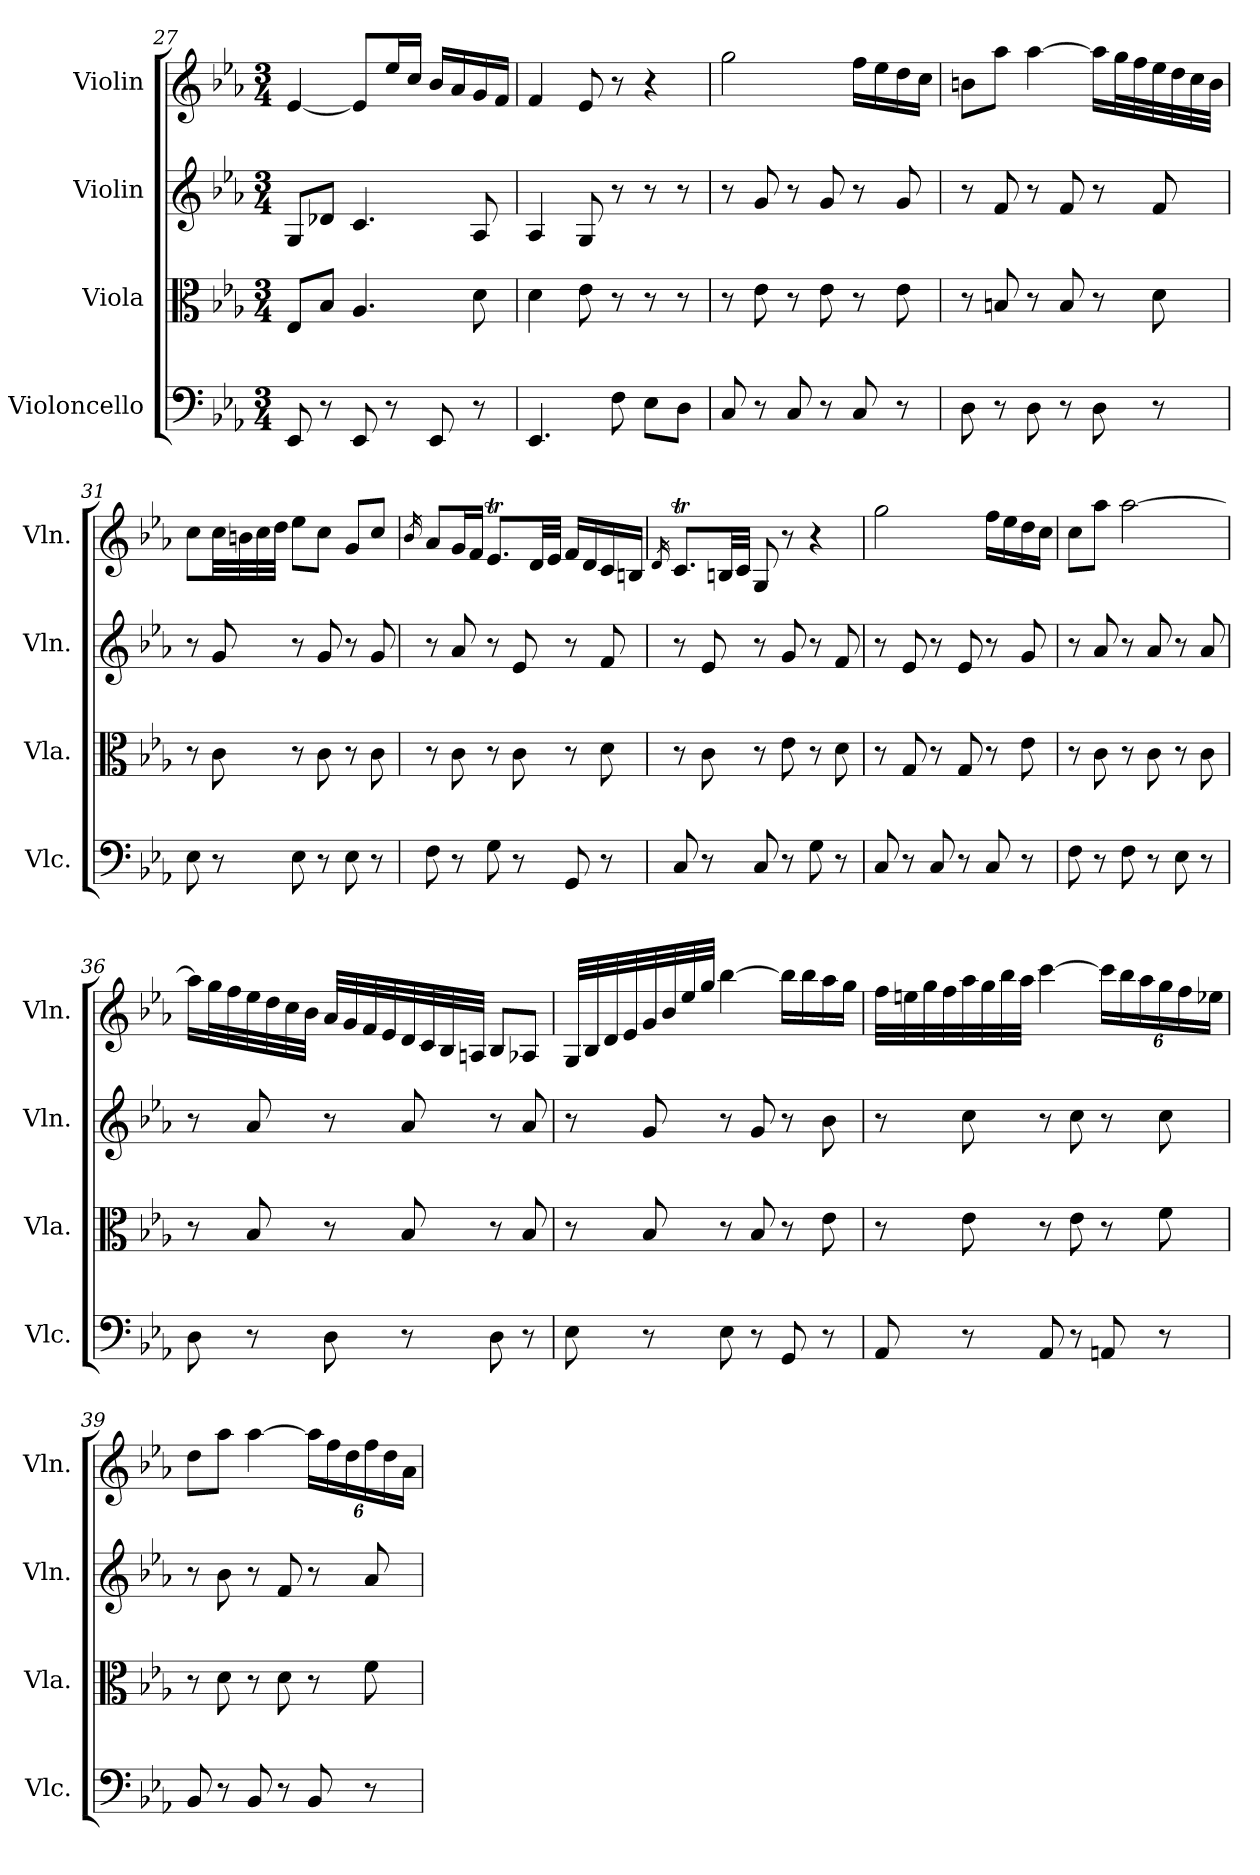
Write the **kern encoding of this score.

**kern	**kern	**kern	**kern
*part4	*part3	*part2	*part1
*staff4	*staff3	*staff2	*staff1
*I"Violoncello	*I"Viola	*I"Violin	*I"Violin
*I'Vlc.	*I'Vla.	*I'Vln.	*I'Vln.
*clefF4	*clefC3	*clefG2	*clefG2
*k[b-e-a-]	*k[b-e-a-]	*k[b-e-a-]	*k[b-e-a-]
*E-:	*E-:	*E-:	*E-:
*M3/4	*M3/4	*M3/4	*M3/4
=27	=27	=27	=27
8EE-/	8E-/L	8G/L	[4e-/
8r	8B-/J	8d-X/J	.
8EE-/	4.A-/	4.c/	8e-/L]
8r	.	.	16ee-/L
.	.	.	16cc/JJ
8EE-/	.	.	16b-/LL
.	.	.	16a-/
8r	8d\	8A-/	16g/
.	.	.	16f/JJ
=28	=28	=28	=28
4.EE-/	4d\	4A-/	4f/
.	8e-\	8G/	8e-/
8F\	8r	8r	8r
8E-\L	8r	8r	4r
8D\J	8r	8r	.
=29	=29	=29	=29
8C/	8r	8r	2gg\
8r	8e-\	8g/	.
8C/	8r	8r	.
8r	8e-\	8g/	.
8C/	8r	8r	16ff\LL
.	.	.	16ee-\
8r	8e-\	8g/	16dd\
.	.	.	16cc\JJ
=30	=30	=30	=30
8D\	8r	8r	8bn\L
8r	8Bn/	8f/	8aa-\J
8D\	8r	8r	[4aa-\
8r	8B/	8f/	.
8D\	8r	8r	16aa-\LL]
.	.	.	32gg\L
.	.	.	32ff\
8r	8d\	8f/	32ee-\
.	.	.	32dd\
.	.	.	32cc\
.	.	.	32b\JJJ
=31	=31	=31	=31
8E-\	8r	8r	8cc\L
8r	8c\	8g/	32cc\LL
.	.	.	32bn\
.	.	.	32cc\
.	.	.	32dd\JJJ
8E-\	8r	8r	8ee-\L
8r	8c\	8g/	8cc\J
8E-\	8r	8r	8g/L
8r	8c\	8g/	8cc/J
=32	=32	=32	=32
.	.	.	16qb-/
8F\	8r	8r	8a-/L
8r	8c\	8a-/	16g/L
.	.	.	16f/JJ
8G\	8r	8r	8.e-T/L
8r	8c\	8e-/	.
.	.	.	32d/LL
.	.	.	32e-/JJJ
8GG/	8r	8r	16f/LL
.	.	.	16d/
8r	8d\	8f/	16c/
.	.	.	16Bn/JJ
=33	=33	=33	=33
.	.	.	16qd/
8C/	8r	8r	8.cT/L
8r	8c\	8e-/	.
.	.	.	32Bn/LL
.	.	.	32c/JJJ
8C/	8r	8r	8G/
8r	8e-\	8g/	8r
8G\	8r	8r	4r
8r	8d\	8f/	.
=34	=34	=34	=34
8C/	8r	8r	2gg\
8r	8G/	8e-/	.
8C/	8r	8r	.
8r	8G/	8e-/	.
8C/	8r	8r	16ff\LL
.	.	.	16ee-\
8r	8e-\	8g/	16dd\
.	.	.	16cc\JJ
=35	=35	=35	=35
8F\	8r	8r	8cc\L
8r	8c\	8a-/	8aa-\J
8F\	8r	8r	[2aa-\
8r	8c\	8a-/	.
8E-\	8r	8r	.
8r	8c\	8a-/	.
=36	=36	=36	=36
8D\	8r	8r	16aa-\LL]
.	.	.	32gg\L
.	.	.	32ff\
8r	8B-/	8a-/	32ee-\
.	.	.	32dd\
.	.	.	32cc\
.	.	.	32b-\JJJ
8D\	8r	8r	32a-/LLL
.	.	.	32g/
.	.	.	32f/
.	.	.	32e-/
8r	8B-/	8a-/	32d/
.	.	.	32c/
.	.	.	32B-/
.	.	.	32An/JJJ
8D\	8r	8r	8B-/L
8r	8B-/	8a-/	8A-X/J
=37	=37	=37	=37
8E-\	8r	8r	32G/LLL
.	.	.	32B-/
.	.	.	32d/
.	.	.	32e-/
8r	8B-/	8g/	32g/
.	.	.	32b-/
.	.	.	32ee-/
.	.	.	32gg/JJJ
8E-\	8r	8r	[4bb-\
8r	8B-/	8g/	.
8GG/	8r	8r	16bb-\LL]
.	.	.	16bb-\
8r	8e-\	8b-\	16aa-\
.	.	.	16gg\JJ
=38	=38	=38	=38
8AA-/	8r	8r	32ff\LLL
.	.	.	32een\
.	.	.	32gg\
.	.	.	32ff\
8r	8e-\	8cc\	32aa-\
.	.	.	32gg\
.	.	.	32bb-\
.	.	.	32aa-\JJJ
8AA-/	8r	8r	[4ccc\
8r	8e-\	8cc\	.
*	*	*	*Xbrackettup
8AAn/	8r	8r	24ccc\LL]
.	.	.	24bb-\
.	.	.	24aa-\
8r	8f\	8cc\	24gg\
.	.	.	24ff\
.	.	.	24ee-X\JJ
=39	=39	=39	=39
8BB-/	8r	8r	8dd\L
8r	8d\	8b-\	8aa-\J
8BB-/	8r	8r	[4aa-\
8r	8d\	8f/	.
8BB-/	8r	8r	24aa-\LL]
.	.	.	24ff\
.	.	.	24dd\
8r	8f\	8a-/	24ff\
.	.	.	24dd\
.	.	.	24a-\JJ
=	=	=	=
*-	*-	*-	*-
